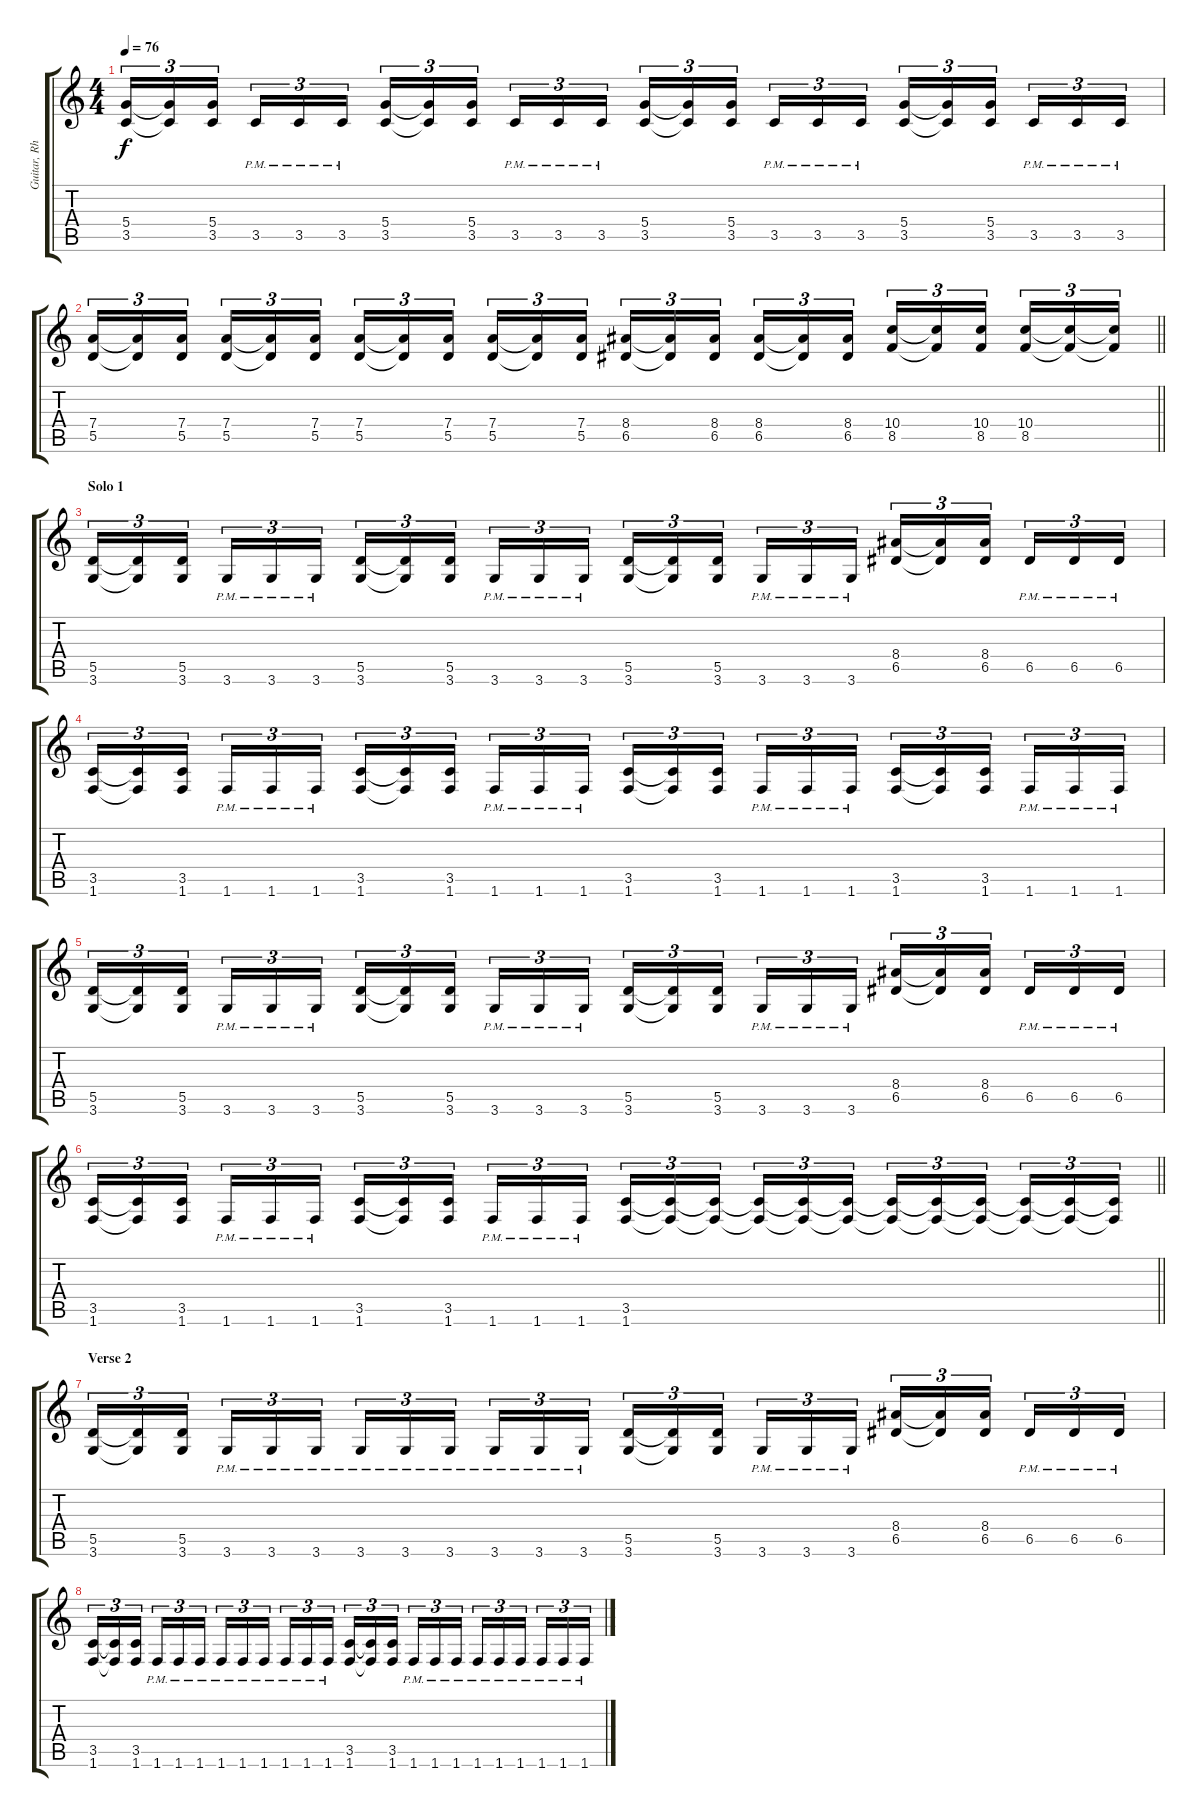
\track ("Guitar, Rhythm" "Guitar, Rh") {instrument overdrivenguitar}
\staff {score tabs}
\tuning (E4 B3 G3 D3 A2 E2) {hide}
\ts (4 4)
\tempo 76
\clef g2
\ks c
(5.4 3.5).16{tu (3 2) dy f} (5.4{t} 3.5{t}).16{tu (3 2)} (5.4 3.5).16{tu (3 2) beam splitsecondary} 3.5{pm}.16{tu (3 2)} 3.5{pm}.16{tu (3 2)} 3.5{pm}.16{tu (3 2)} (5.4 3.5).16{tu (3 2)} (5.4{t} 3.5{t}).16{tu (3 2)} (5.4 3.5).16{tu (3 2) beam splitsecondary} 3.5{pm}.16{tu (3 2)} 3.5{pm}.16{tu (3 2)} 3.5{pm}.16{tu (3 2)} (5.4 3.5).16{tu (3 2)} (5.4{t} 3.5{t}).16{tu (3 2)} (5.4 3.5).16{tu (3 2) beam splitsecondary} 3.5{pm}.16{tu (3 2)} 3.5{pm}.16{tu (3 2)} 3.5{pm}.16{tu (3 2)} (5.4 3.5).16{tu (3 2)} (5.4{t} 3.5{t}).16{tu (3 2)} (5.4 3.5).16{tu (3 2) beam splitsecondary} 3.5{pm}.16{tu (3 2)} 3.5{pm}.16{tu (3 2)} 3.5{pm}.16{tu (3 2)} |
\barLineRight lightlight
(7.4 5.5).16{tu (3 2)} (7.4{t} 5.5{t}).16{tu (3 2)} (7.4 5.5).16{tu (3 2) beam splitsecondary} (7.4 5.5).16{tu (3 2)} (7.4{t} 5.5{t}).16{tu (3 2)} (7.4 5.5).16{tu (3 2)} (7.4 5.5).16{tu (3 2)} (7.4{t} 5.5{t}).16{tu (3 2)} (7.4 5.5).16{tu (3 2) beam splitsecondary} (7.4 5.5).16{tu (3 2)} (7.4{t} 5.5{t}).16{tu (3 2)} (7.4 5.5).16{tu (3 2)} (8.4 6.5).16{tu (3 2)} (8.4{t} 6.5{t}).16{tu (3 2)} (8.4 6.5).16{tu (3 2) beam splitsecondary} (8.4 6.5).16{tu (3 2)} (8.4{t} 6.5{t}).16{tu (3 2)} (8.4 6.5).16{tu (3 2)} (10.4 8.5).16{tu (3 2)} (10.4{t} 8.5{t}).16{tu (3 2)} (10.4 8.5).16{tu (3 2) beam splitsecondary} (10.4 8.5).16{tu (3 2)} (10.4{t} 8.5{t}).16{tu (3 2)} (10.4{t} 8.5{t}).16{tu (3 2)} |
\section ("" "Solo 1")
(5.5 3.6).16{tu (3 2)} (5.5{t} 3.6{t}).16{tu (3 2)} (5.5 3.6).16{tu (3 2) beam splitsecondary} 3.6{pm}.16{tu (3 2)} 3.6{pm}.16{tu (3 2)} 3.6{pm}.16{tu (3 2)} (5.5 3.6).16{tu (3 2)} (5.5{t} 3.6{t}).16{tu (3 2)} (5.5 3.6).16{tu (3 2) beam splitsecondary} 3.6{pm}.16{tu (3 2)} 3.6{pm}.16{tu (3 2)} 3.6{pm}.16{tu (3 2)} (5.5 3.6).16{tu (3 2)} (5.5{t} 3.6{t}).16{tu (3 2)} (5.5 3.6).16{tu (3 2) beam splitsecondary} 3.6{pm}.16{tu (3 2)} 3.6{pm}.16{tu (3 2)} 3.6{pm}.16{tu (3 2)} (8.4 6.5).16{tu (3 2)} (8.4{t} 6.5{t}).16{tu (3 2)} (8.4 6.5).16{tu (3 2) beam splitsecondary} 6.5{pm}.16{tu (3 2)} 6.5{pm}.16{tu (3 2)} 6.5{pm}.16{tu (3 2)} |
(3.5 1.6).16{tu (3 2)} (3.5{t} 1.6{t}).16{tu (3 2)} (3.5 1.6).16{tu (3 2) beam splitsecondary} 1.6{pm}.16{tu (3 2)} 1.6{pm}.16{tu (3 2)} 1.6{pm}.16{tu (3 2)} (3.5 1.6).16{tu (3 2)} (3.5{t} 1.6{t}).16{tu (3 2)} (3.5 1.6).16{tu (3 2) beam splitsecondary} 1.6{pm}.16{tu (3 2)} 1.6{pm}.16{tu (3 2)} 1.6{pm}.16{tu (3 2)} (3.5 1.6).16{tu (3 2)} (3.5{t} 1.6{t}).16{tu (3 2)} (3.5 1.6).16{tu (3 2) beam splitsecondary} 1.6{pm}.16{tu (3 2)} 1.6{pm}.16{tu (3 2)} 1.6{pm}.16{tu (3 2)} (3.5 1.6).16{tu (3 2)} (3.5{t} 1.6{t}).16{tu (3 2)} (3.5 1.6).16{tu (3 2) beam splitsecondary} 1.6{pm}.16{tu (3 2)} 1.6{pm}.16{tu (3 2)} 1.6{pm}.16{tu (3 2)} |
(5.5 3.6).16{tu (3 2)} (5.5{t} 3.6{t}).16{tu (3 2)} (5.5 3.6).16{tu (3 2) beam splitsecondary} 3.6{pm}.16{tu (3 2)} 3.6{pm}.16{tu (3 2)} 3.6{pm}.16{tu (3 2)} (5.5 3.6).16{tu (3 2)} (5.5{t} 3.6{t}).16{tu (3 2)} (5.5 3.6).16{tu (3 2) beam splitsecondary} 3.6{pm}.16{tu (3 2)} 3.6{pm}.16{tu (3 2)} 3.6{pm}.16{tu (3 2)} (5.5 3.6).16{tu (3 2)} (5.5{t} 3.6{t}).16{tu (3 2)} (5.5 3.6).16{tu (3 2) beam splitsecondary} 3.6{pm}.16{tu (3 2)} 3.6{pm}.16{tu (3 2)} 3.6{pm}.16{tu (3 2)} (8.4 6.5).16{tu (3 2)} (8.4{t} 6.5{t}).16{tu (3 2)} (8.4 6.5).16{tu (3 2) beam splitsecondary} 6.5{pm}.16{tu (3 2)} 6.5{pm}.16{tu (3 2)} 6.5{pm}.16{tu (3 2)} |
\barLineRight lightlight
(3.5 1.6).16{tu (3 2)} (3.5{t} 1.6{t}).16{tu (3 2)} (3.5 1.6).16{tu (3 2) beam splitsecondary} 1.6{pm}.16{tu (3 2)} 1.6{pm}.16{tu (3 2)} 1.6{pm}.16{tu (3 2)} (3.5 1.6).16{tu (3 2)} (3.5{t} 1.6{t}).16{tu (3 2)} (3.5 1.6).16{tu (3 2) beam splitsecondary} 1.6{pm}.16{tu (3 2)} 1.6{pm}.16{tu (3 2)} 1.6{pm}.16{tu (3 2)} (3.5 1.6).16{tu (3 2)} (3.5{t} 1.6{t}).16{tu (3 2)} (3.5{t} 1.6{t}).16{tu (3 2) beam splitsecondary} (3.5{t} 1.6{t}).16{tu (3 2)} (3.5{t} 1.6{t}).16{tu (3 2)} (3.5{t} 1.6{t}).16{tu (3 2)} (3.5{t} 1.6{t}).16{tu (3 2)} (3.5{t} 1.6{t}).16{tu (3 2)} (3.5{t} 1.6{t}).16{tu (3 2) beam splitsecondary} (3.5{t} 1.6{t}).16{tu (3 2)} (3.5{t} 1.6{t}).16{tu (3 2)} (3.5{t} 1.6{t}).16{tu (3 2)} |
\section ("" "Verse 2")
(5.5 3.6).16{tu (3 2)} (5.5{t} 3.6{t}).16{tu (3 2)} (5.5 3.6).16{tu (3 2) beam splitsecondary} 3.6{pm}.16{tu (3 2)} 3.6{pm}.16{tu (3 2)} 3.6{pm}.16{tu (3 2)} 3.6{pm}.16{tu (3 2)} 3.6{pm}.16{tu (3 2)} 3.6{pm}.16{tu (3 2) beam splitsecondary} 3.6{pm}.16{tu (3 2)} 3.6{pm}.16{tu (3 2)} 3.6{pm}.16{tu (3 2)} (5.5 3.6).16{tu (3 2)} (5.5{t} 3.6{t}).16{tu (3 2)} (5.5 3.6).16{tu (3 2) beam splitsecondary} 3.6{pm}.16{tu (3 2)} 3.6{pm}.16{tu (3 2)} 3.6{pm}.16{tu (3 2)} (8.4 6.5).16{tu (3 2)} (8.4{t} 6.5{t}).16{tu (3 2)} (8.4 6.5).16{tu (3 2) beam splitsecondary} 6.5{pm}.16{tu (3 2)} 6.5{pm}.16{tu (3 2)} 6.5{pm}.16{tu (3 2)} |
(3.5 1.6).16{tu (3 2)} (3.5{t} 1.6{t}).16{tu (3 2)} (3.5 1.6).16{tu (3 2) beam splitsecondary} 1.6{pm}.16{tu (3 2)} 1.6{pm}.16{tu (3 2)} 1.6{pm}.16{tu (3 2)} 1.6{pm}.16{tu (3 2)} 1.6{pm}.16{tu (3 2)} 1.6{pm}.16{tu (3 2) beam splitsecondary} 1.6{pm}.16{tu (3 2)} 1.6{pm}.16{tu (3 2)} 1.6{pm}.16{tu (3 2)} (3.5 1.6).16{tu (3 2)} (3.5{t} 1.6{t}).16{tu (3 2)} (3.5 1.6).16{tu (3 2) beam splitsecondary} 1.6{pm}.16{tu (3 2)} 1.6{pm}.16{tu (3 2)} 1.6{pm}.16{tu (3 2)} 1.6{pm}.16{tu (3 2)} 1.6{pm}.16{tu (3 2)} 1.6{pm}.16{tu (3 2) beam splitsecondary} 1.6{pm}.16{tu (3 2)} 1.6{pm}.16{tu (3 2)} 1.6{pm}.16{tu (3 2)}
